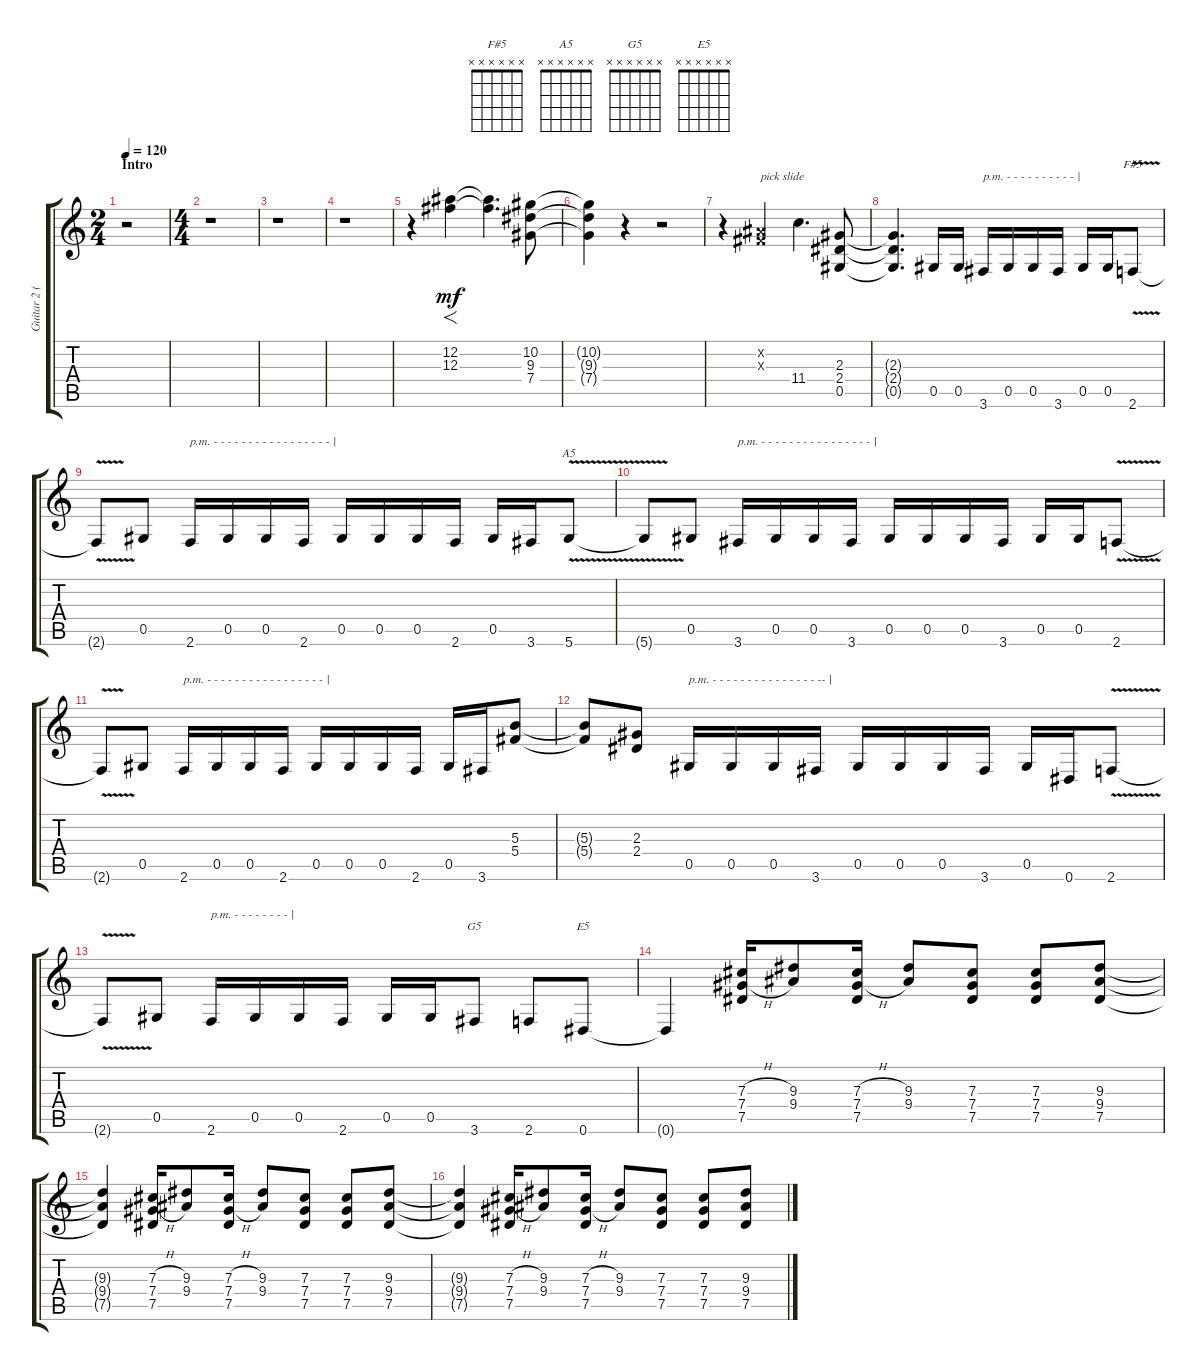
\track ("Guitar 2 (Slash)" "Guitar 2 (") {instrument overdrivenguitar}
\staff {score tabs}
\tuning (Eb4 Bb3 Gb3 Db3 Ab2 Eb2) {hide}
\chord ("F#5" x x x x x x)
\chord ("A5" x x x x x x)
\chord ("G5" x x x x x x)
\chord ("E5" x x x x x x)
\ts (2 4)
\section ("" "Intro")
\tempo 120
\clef g2
\ks c
r.2{dy mf instrument overdrivenguitar} |
\ts (4 4)
r.1 |
r.1 |
r.1 |
r.4 (12.2 12.3).4{f} (12.2{t} 12.3{t}).4{d} (10.2 9.3 7.4).8 |
(10.2{t} 9.3{t} 7.4{t}).4 r.4 r.2 |
r.4 (0.2{x} 0.3{x}).4{txt "pick slide" instrument guitarfretnoise} 11.4.4{d instrument overdrivenguitar} (2.3 2.4 0.5).8 |
(2.3{t} 2.4{t} 0.5{t}).4{d} 0.5.16 0.5.16 3.6.16{txt "p.m. - - - - - - - - - - |"} 0.5.16 0.5.16 3.6.16 0.5.16 0.5.16 2.6{v}.8{ch "F#5"} |
2.6{t}.8 0.5.8 2.6.16{txt "p.m. - - - - - - - - - - - - - - - - - |"} 0.5.16 0.5.16 2.6.16 0.5.16 0.5.16 0.5.16 2.6.16 0.5.16 3.6.16 5.6{v}.8{ch "A5"} |
5.6{t}.8 0.5.8 3.6.16{txt "p.m. - - - - - - - - - - - - - - - - |"} 0.5.16 0.5.16 3.6.16 0.5.16 0.5.16 0.5.16 3.6.16 0.5.16 0.5.16 2.6{v}.8 |
2.6{t}.8 0.5.8 2.6.16{txt "p.m. - - - - - - - - - - - - - - - - - |"} 0.5.16 0.5.16 2.6.16 0.5.16 0.5.16 0.5.16 2.6.16 0.5.16 3.6.16 (5.3 5.4).8 |
(5.3{t} 5.4{t}).8 (2.3 2.4).8 0.5.16{txt "p.m. - - - - - - - - - - - - - - - -- |"} 0.5.16 0.5.16 3.6.16 0.5.16 0.5.16 0.5.16 3.6.16 0.5.16 0.6.16 2.6{v}.8 |
2.6{t}.8 0.5.8 2.6.16{txt "p.m. - - - - - - - - |"} 0.5.16 0.5.16 2.6.16 0.5.16 0.5.16 3.6.8{ch "G5"} 2.6.8 0.6.8{ch "E5"} |
0.6{t}.4 (7.3{h} 7.4{h} 7.5).16 (9.3 9.4).8 (7.3{h} 7.4{h} 7.5).16 (9.3 9.4).8 (7.3 7.4 7.5).8 (7.3 7.4 7.5).8 (9.3 9.4 7.5).8 |
(9.3{t} 9.4{t} 7.5{t}).4 (7.3{h} 7.4{h} 7.5).16 (9.3 9.4).8 (7.3{h} 7.4{h} 7.5).16 (9.3 9.4).8 (7.3 7.4 7.5).8 (7.3 7.4 7.5).8 (9.3 9.4 7.5).8 |
(9.3{t} 9.4{t} 7.5{t}).4 (7.3{h} 7.4{h} 7.5).16 (9.3 9.4).8 (7.3{h} 7.4{h} 7.5).16 (9.3 9.4).8 (7.3 7.4 7.5).8 (7.3 7.4 7.5).8 (9.3 9.4 7.5).8
